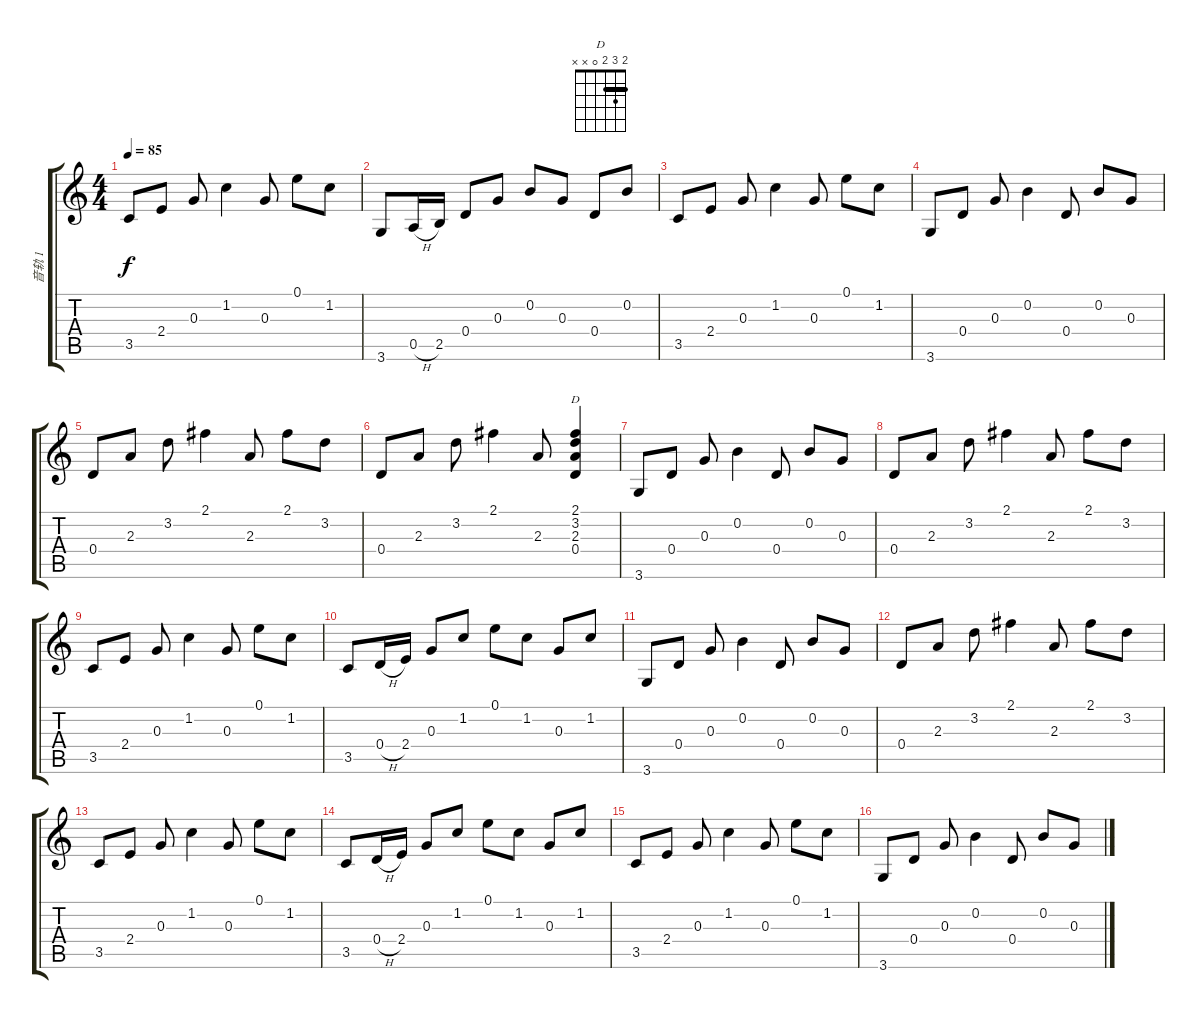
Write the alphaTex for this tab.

\track ("音轨 1" "音轨 1") {instrument electricguitarjazz}
\staff {score tabs}
\tuning (E4 B3 G3 D3 A2 E2) {hide}
\chord ("D" 2 3 2 0 x x) {barre 2}
\ts (4 4)
\tempo 85
\clef g2
\ks c
3.5.8{dy f} 2.4.8 0.3.8 1.2.4 0.3.8 0.1.8 1.2.8 |
3.6.8 0.5{h}.16 2.5.16 0.4.8 0.3.8 0.2.8 0.3.8 0.4.8 0.2.8 |
3.5.8 2.4.8 0.3.8 1.2.4 0.3.8 0.1.8 1.2.8 |
3.6.8 0.4.8 0.3.8 0.2.4 0.4.8 0.2.8 0.3.8 |
0.4.8 2.3.8 3.2.8 2.1.4 2.3.8 2.1.8 3.2.8 |
0.4.8 2.3.8 3.2.8 2.1.4 2.3.8 (2.1 3.2 2.3 0.4).4{ch "D"} |
3.6.8 0.4.8 0.3.8 0.2.4 0.4.8 0.2.8 0.3.8 |
0.4.8 2.3.8 3.2.8 2.1.4 2.3.8 2.1.8 3.2.8 |
3.5.8 2.4.8 0.3.8 1.2.4 0.3.8 0.1.8 1.2.8 |
3.5.8 0.4{h}.16 2.4.16 0.3.8 1.2.8 0.1.8 1.2.8 0.3.8 1.2.8 |
3.6.8 0.4.8 0.3.8 0.2.4 0.4.8 0.2.8 0.3.8 |
0.4.8 2.3.8 3.2.8 2.1.4 2.3.8 2.1.8 3.2.8 |
3.5.8 2.4.8 0.3.8 1.2.4 0.3.8 0.1.8 1.2.8 |
3.5.8 0.4{h}.16 2.4.16 0.3.8 1.2.8 0.1.8 1.2.8 0.3.8 1.2.8 |
3.5.8 2.4.8 0.3.8 1.2.4 0.3.8 0.1.8 1.2.8 |
3.6.8 0.4.8 0.3.8 0.2.4 0.4.8 0.2.8 0.3.8
